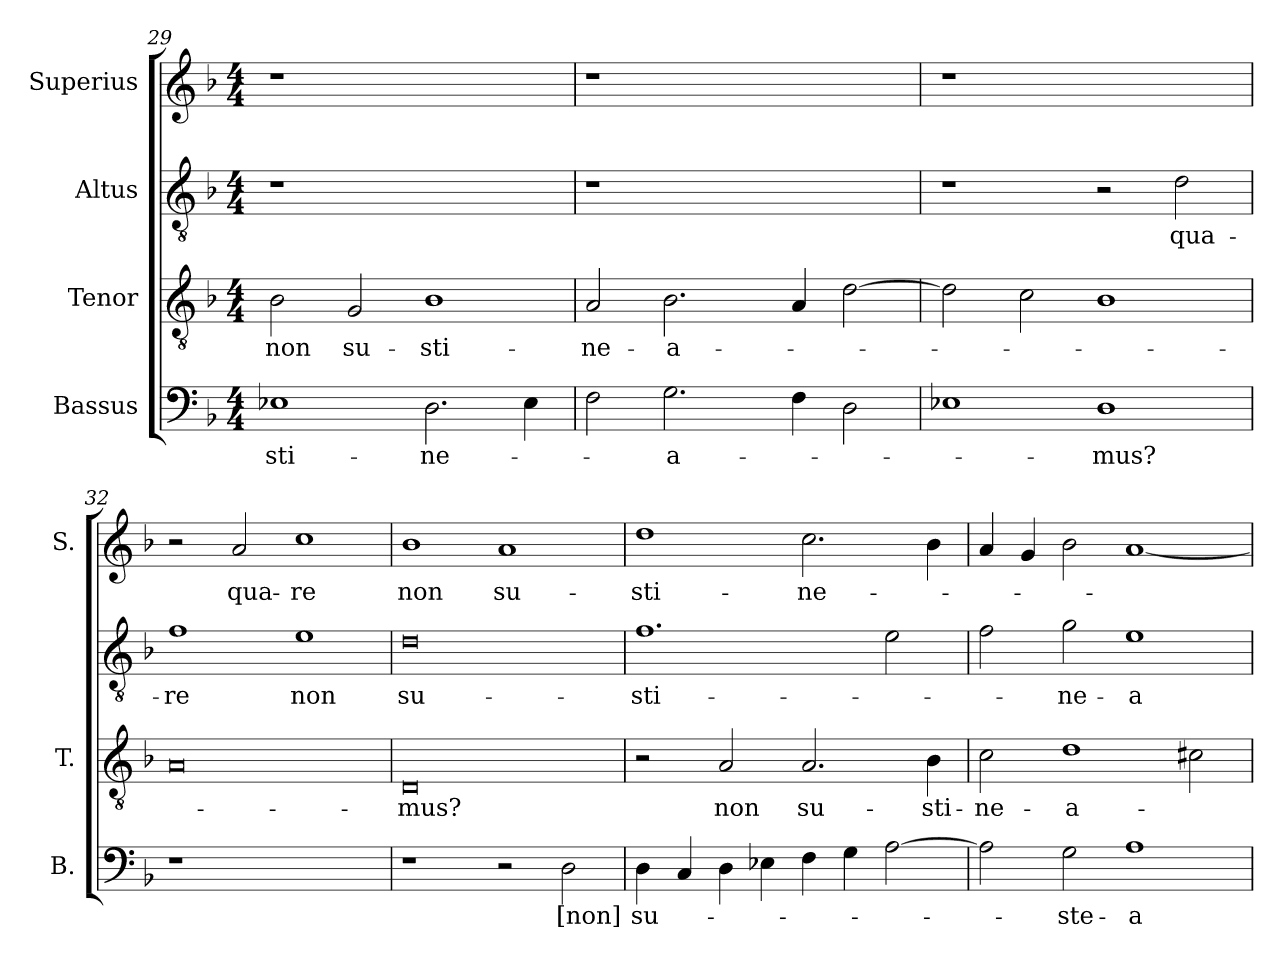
**kern	**text	**kern	**text	**kern	**text	**kern	**text
*part4	*part4	*part3	*part3	*part2	*part2	*part1	*part1
*staff4	*staff4	*staff3	*staff3	*staff2	*staff2	*staff1	*staff1
*I"Bassus	*	*I"Tenor	*	*I"Altus	*	*I"Superius	*
*I'B.	*	*I'T.	*	*	*	*I'S.	*
*clefF4	*	*clefGv2	*	*clefGv2	*	*clefG2	*
*	*	*ITrd7c12	*	*ITrd7c12	*	*	*
*k[b-]	*	*k[b-]	*	*k[b-]	*	*k[b-]	*
*F:	*	*F:	*	*F:	*	*F:	*
*M4/4	*	*M4/4	*	*M4/4	*	*M4/4	*
=29	=29	=29	=29	=29	=29	=29	=29
!	!LO:LY:b:color=#000000	!	!	!	!	!	!
!	!	!	!LO:LY:b:color=#000000	!LO:N:vis=1	!	!LO:N:vis=1	!
1E-Xi	-sti-	2BB-i\	non	1r	.	1r	.
!	!	!	!LO:LY:b:color=#000000	!	!	!	!
.	.	2GGi/	su-	.	.	.	.
!	!LO:LY:b:color=#000000	!	!	!	!	!	!
!	!	!	!LO:LY:b:color=#000000	!	!	!	!
2.Di\	-ne-	1BB-i	-sti-	1ryy	.	1ryy	.
4E-i\	.	.	.	.	.	.	.
=30	=30	=30	=30	=30	=30	=30	=30
!	!	!	!LO:LY:b:color=#000000	!LO:N:vis=1	!	!LO:N:vis=1	!
2Fi\	.	2AAi/	-ne-	1r	.	1r	.
!	!LO:LY:b:color=#000000	!	!	!	!	!	!
!	!	!	!LO:LY:b:color=#000000	!	!	!	!
2.Gi\	-a-	2.BB-i\	-a-	.	.	.	.
.	.	.	.	1ryy	.	1ryy	.
4Fi\	.	4AAi/	.	.	.	.	.
2Di\	.	[>2Di\	.	.	.	.	.
=31	=31	=31	=31	=31	=31	=31	=31
!	!	!	!	!	!	!LO:N:vis=1	!
1E-Xi	.	2Di\]	.	1r	.	1r	.
.	.	2Ci\	.	.	.	.	.
!	!LO:LY:b:color=#000000	!	!	!	!	!	!
1Di	-mus?	1BB-i	.	2r	.	1ryy	.
!	!	!	!	!	!LO:LY:b:color=#000000	!	!
.	.	.	.	2Di\	qua-	.	.
!!LO:PB:g=z
=32	=32	=32	=32	=32	=32	=32	=32
!LO:N:vis=1	!	!	!	!	!	!	!
!	!	!	!	!	!LO:LY:b:color=#000000	!	!
1r	.	0AAi	.	1Fi	-re	2r	.
!	!	!	!	!	!	!	!LO:LY:b:color=#000000
.	.	.	.	.	.	2ai/	qua-
!	!	!	!	!	!LO:LY:b:color=#000000	!	!
!	!	!	!	!	!	!	!LO:LY:b:color=#000000
1ryy	.	.	.	1Ei	non	1cci	-re
=33	=33	=33	=33	=33	=33	=33	=33
!	!	!	!LO:LY:b:color=#000000	!	!	!	!
!	!	!	!	!	!LO:LY:b:color=#000000	!	!
!	!	!	!	!	!	!	!LO:LY:b:color=#000000
1r	.	0DDi	-mus?	0Di	su-	1b-i	non
!	!	!	!	!	!	!	!LO:LY:b:color=#000000
2r	.	.	.	.	.	1ai	su-
!	!LO:LY:b:color=#000000	!	!	!	!	!	!
2Di\	[non]	.	.	.	.	.	.
=34	=34	=34	=34	=34	=34	=34	=34
!	!LO:LY:b:color=#000000	!	!	!	!	!	!
!	!	!	!	!	!LO:LY:b:color=#000000	!	!
!	!	!	!	!	!	!	!LO:LY:b:color=#000000
4Di\	su-	2r	.	1.Fi	-sti-	1ddi	-sti-
4Ci/	.	.	.	.	.	.	.
!	!	!	!LO:LY:b:color=#000000	!	!	!	!
4Di\	.	2AAi/	non	.	.	.	.
4E-Xi\	.	.	.	.	.	.	.
!	!	!	!LO:LY:b:color=#000000	!	!	!	!
!	!	!	!	!	!	!	!LO:LY:b:color=#000000
4Fi\	.	2.AAi/	su-	.	.	2.cci\	-ne-
4Gi\	.	.	.	.	.	.	.
[>2Ai\	.	.	.	2Ei\	.	.	.
!	!	!	!LO:LY:b:color=#000000	!	!	!	!
.	.	4BB-i\	-sti-	.	.	4b-i\	.
=35	=35	=35	=35	=35	=35	=35	=35
!	!	!	!LO:LY:b:color=#000000	!	!	!	!
2Ai\]	.	2Ci\	-ne-	2Fi\	.	4ai/	.
.	.	.	.	.	.	4gi/	.
!	!LO:LY:b:color=#000000	!	!	!	!	!	!
!	!	!	!LO:LY:b:color=#000000	!	!	!	!
!	!	!	!	!	!LO:LY:b:color=#000000	!	!
2Gi\	-ste-	1Di	-a-	2Gi\	-ne-	2b-i\	.
!	!LO:LY:b:color=#000000	!	!	!	!	!	!
!	!	!	!	!	!LO:LY:b:color=#000000	!	!
1Ai	-a-	.	.	1Ei	-a-	[<1ai	.
.	.	2C#Xi\	.	.	.	.	.
=	=	=	=	=	=	=	=
*-	*-	*-	*-	*-	*-	*-	*-
